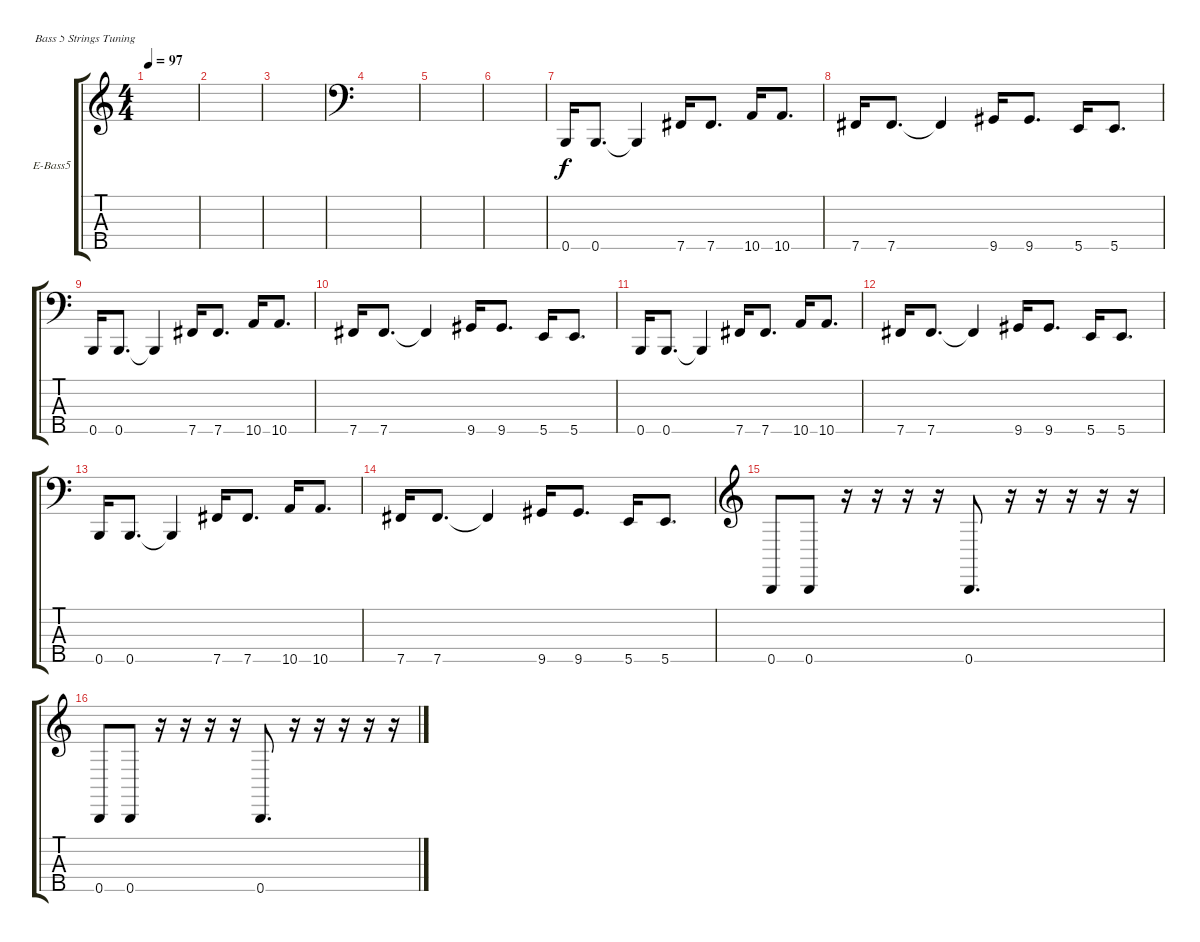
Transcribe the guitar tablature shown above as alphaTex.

\defaultSystemsLayout 4
\bracketExtendMode groupsimilarinstruments
\firstSystemTrackNameOrientation horizontal
\otherSystemsTrackNameOrientation horizontal
\track ("Tobin Esperance" "E-Bass5") {instrument electricbassfinger}
\staff {score tabs}
\tuning (G2 D2 A1 E1 B0)
\ts (4 4)
\tempo 97
\clef g2
\ks c
|
|
|
\clef f4
|
|
|
0.5.16 0.5.8{d} 0.5{t}.4 7.5.16 7.5.8{d} 10.5.16 10.5.8{d} |
7.5.16 7.5.8{d} 7.5{t}.4 9.5.16 9.5.8{d} 5.5.16 5.5.8{d} |
0.5.16 0.5.8{d} 0.5{t}.4 7.5.16 7.5.8{d} 10.5.16 10.5.8{d} |
7.5.16 7.5.8{d} 7.5{t}.4 9.5.16 9.5.8{d} 5.5.16 5.5.8{d} |
0.5.16 0.5.8{d} 0.5{t}.4 7.5.16 7.5.8{d} 10.5.16 10.5.8{d} |
7.5.16 7.5.8{d} 7.5{t}.4 9.5.16 9.5.8{d} 5.5.16 5.5.8{d} |
0.5.16 0.5.8{d} 0.5{t}.4 7.5.16 7.5.8{d} 10.5.16 10.5.8{d} |
7.5.16 7.5.8{d} 7.5{t}.4 9.5.16 9.5.8{d} 5.5.16 5.5.8{d} |
\clef g2
0.5.8 0.5.8 r.16 r.16 r.16 r.16 0.5.8{d} r.16 r.16 r.16 r.16 r.16 |
0.5.8 0.5.8 r.16 r.16 r.16 r.16 0.5.8{d} r.16 r.16 r.16 r.16 r.16
